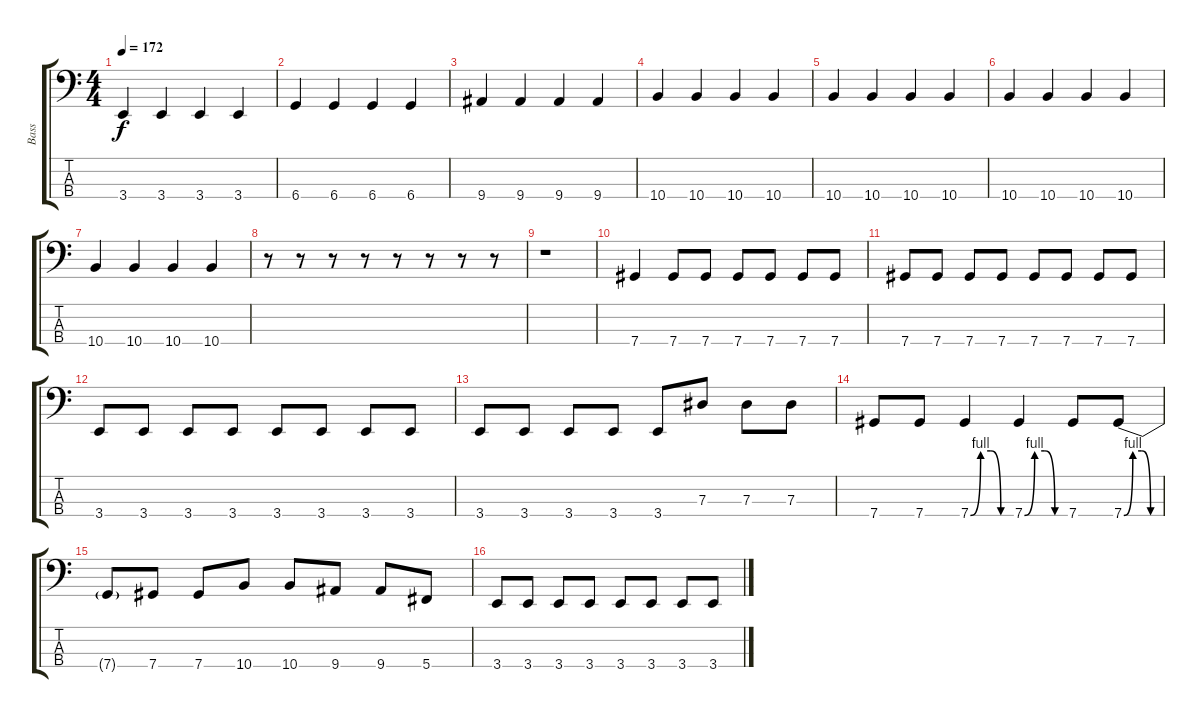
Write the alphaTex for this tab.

\track ("Bass" "Bass") {instrument electricbassfinger}
\staff {score tabs}
\tuning (Gb2 Db2 Ab1 Db1) {hide}
\ts (4 4)
\tempo 172
\clef f4
\ks c
3.4.4{dy f} 3.4.4 3.4.4 3.4.4 |
6.4.4 6.4.4 6.4.4 6.4.4 |
9.4.4 9.4.4 9.4.4 9.4.4 |
10.4.4 10.4.4 10.4.4 10.4.4 |
10.4.4 10.4.4 10.4.4 10.4.4 |
10.4.4 10.4.4 10.4.4 10.4.4 |
10.4.4 10.4.4 10.4.4 10.4.4 |
r.8 r.8 r.8 r.8 r.8 r.8 r.8 r.8 |
r.1 |
7.4.4 7.4.8 7.4.8 7.4.8 7.4.8 7.4.8 7.4.8 |
7.4.8 7.4.8 7.4.8 7.4.8 7.4.8 7.4.8 7.4.8 7.4.8 |
3.4.8 3.4.8 3.4.8 3.4.8 3.4.8 3.4.8 3.4.8 3.4.8 |
3.4.8 3.4.8 3.4.8 3.4.8 3.4.8 7.3.8 7.3.8 7.3.8 |
7.4.8 7.4.8 7.4{be (custom 0 0 15 4 30 4 45 0 60 0)}.4 7.4{be (custom 0 0 15 4 30 4 45 0 60 0)}.4 7.4.8 7.4{be (custom 0 0 15 4 30 4 45 0 60 0)}.8 |
7.4{t}.8 7.4.8 7.4.8 10.4.8 10.4.8 9.4.8 9.4.8 5.4.8 |
3.4.8 3.4.8 3.4.8 3.4.8 3.4.8 3.4.8 3.4.8 3.4.8
